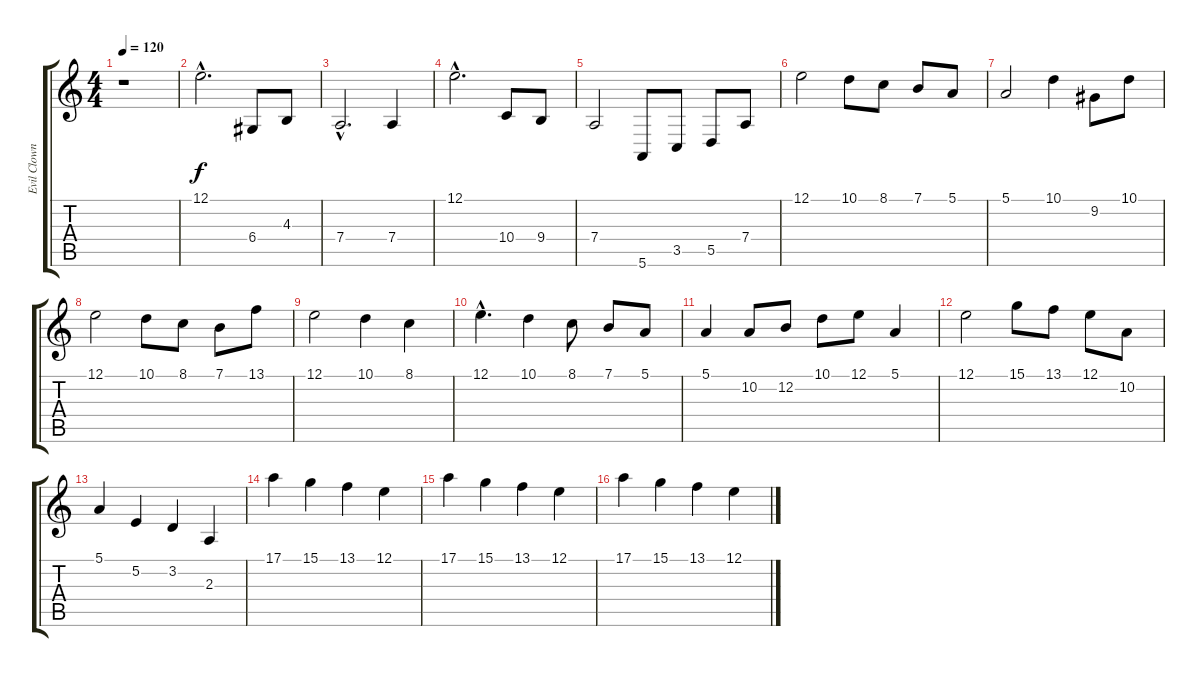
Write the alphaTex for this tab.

\track ("Evil Clown" "Evil Clown") {instrument musicbox}
\staff {score tabs}
\tuning (E4 B3 G3 D3 A2 E2) {hide}
\ts (4 4)
\tempo 120
\clef g2
\ks c
r.1{dy f instrument musicbox} |
12.1{hac}.2{d} 6.4.8 4.3.8 |
7.4{hac}.2{d} 7.4.4 |
12.1{hac}.2{d} 10.4.8 9.4.8 |
7.4.2 5.6.8 3.5.8 5.5.8 7.4.8 |
12.1.2 10.1.8 8.1.8 7.1.8 5.1.8 |
5.1.2 10.1.4 9.2.8 10.1.8 |
12.1.2 10.1.8 8.1.8 7.1.8 13.1.8 |
12.1.2 10.1.4 8.1.4 |
12.1{hac}.4{d} 10.1.4 8.1.8 7.1.8 5.1.8 |
5.1.4 10.2.8 12.2.8 10.1.8 12.1.8 5.1.4 |
12.1.2 15.1.8 13.1.8 12.1.8 10.2.8 |
5.1.4 5.2.4 3.2.4 2.3.4 |
17.1.4 15.1.4 13.1.4 12.1.4 |
17.1.4 15.1.4 13.1.4 12.1.4 |
17.1.4 15.1.4 13.1.4 12.1.4
